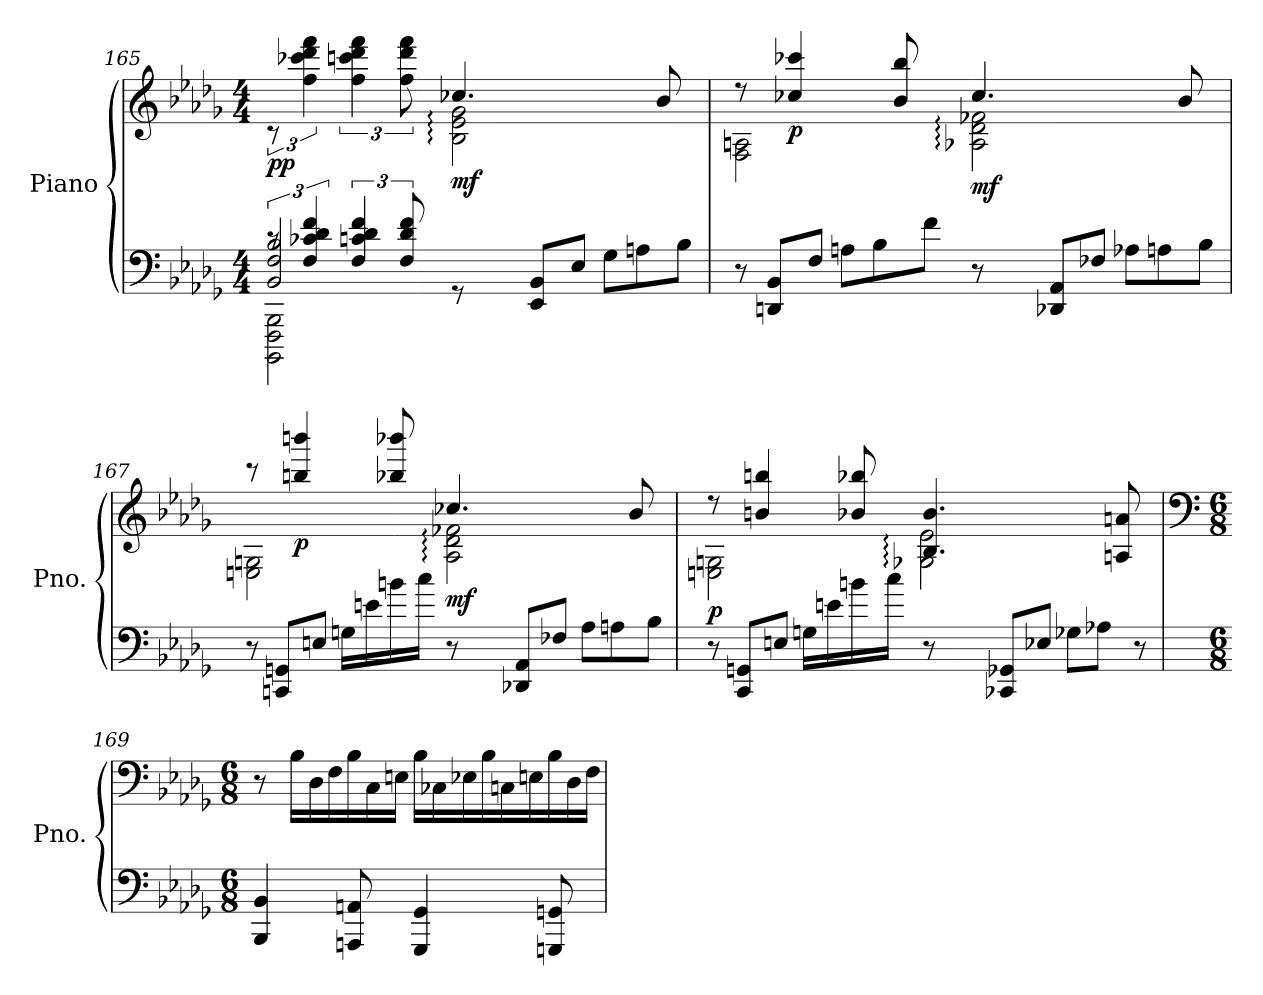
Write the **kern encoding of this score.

**kern	**kern	**dynam
*part1	*part1	*part1
*staff2	*staff1	*staff1/2
*I"Piano	*	*
*I'Pno.	*	*
*clefF4	*clefG2	*
*k[b-e-a-d-g-]	*k[b-e-a-d-g-]	*
*M4/4	*M4/4	*
=165	=165	=165
*^	*^	*
*	*^	*	*^	*
!	!	!	!	!	!	!LO:DY:b
2BB-/ 2F/ 2B-/	12rc	2BBBB-\ 2FFF\ 2BBB-\	12rc	2ryy	2ryy	pp
.	6F/ 6c-X/ 6d-/ 6f/	.	6ff\ 6ccc-X\ 6ddd-\ 6fff\	.	.	.
.	6F/ 6cn/ 6d-/ 6f/	.	6ff\ 6cccn\ 6ddd-\ 6fff\	.	.	.
.	12F/ 12d-/ 12f/	.	12ff\ 12ddd-\ 12fff\	.	.	.
*	*Xtuplet	*	*	*	*Xtuplet	*
!	!	!	!	!	!	!LO:DY:b
2ryy	12rGG	2ryy	4.cc-X/	2B-\: 2e-\: 2g-\:	48B-!yy	mf
.	.	.	.	.	48e-!yy	.
.	.	.	.	.	48g-!yy	.
.	.	.	.	.	16cc-!yy	.
.	12EE-/ 12BB-/L	.	.	.	.	.
.	.	.	.	.	4.ryy	.
.	12E-/J	.	.	.	.	.
.	12G-\L	.	.	.	.	.
.	12An\	.	.	.	.	.
.	.	.	8b-/	.	.	.
.	12B-\J	.	.	.	.	.
*v	*v	*v	*	*	*	*
!!LO:LB:g=z	!!	!!
=166	=166	=166	=166	=166
12r	8r	2F\ 2An\	2ryy	.
12DDn/ 12BB-/L	.	.	.	.
!	!	!	!	!LO:DY:b
.	4cc-X/ 4ccc-X/	.	.	p
12F/J	.	.	.	.
12An\L	.	.	.	.
12B-\	.	.	.	.
.	8b-/ 8bb-/	.	.	.
12f\J	.	.	.	.
!	!	!	!	!LO:DY:b
12r	4.cc-/	2A-X\: 2d-\: 2f-X\:	48A-!yy	mf
.	.	.	48d-!yy	.
.	.	.	48f-!yy	.
.	.	.	16cc-!yy	.
12DD-X/ 12AA-/L	.	.	.	.
.	.	.	4.ryy	.
12F-X/J	.	.	.	.
12A-X\L	.	.	.	.
12An\	.	.	.	.
.	8b-/	.	.	.
12B-\J	.	.	.	.
=167	=167	=167	=167	=167
12r	8r	2En\ 2Gn\	2ryy	.
12CCn/ 12GGn/L	.	.	.	.
!	!	!	!	!LO:DY:b
.	4bbn/ 4bbbn/	.	.	p
12En/J	.	.	.	.
16Gn\LL	.	.	.	.
16en\	.	.	.	.
16bn\	8bb-X/ 8bbb-X/	.	.	.
16cc\JJ	.	.	.	.
!	!	!	!	!LO:DY:b
12r	4.cc-X/	2A-\: 2d-\: 2f-X\:	48A-!yy	mf
.	.	.	48d-!yy	.
.	.	.	48f-!yy	.
.	.	.	16cc-!yy	.
12DD-X/ 12AA-/L	.	.	.	.
.	.	.	4.ryy	.
12F-X/J	.	.	.	.
12A-\L	.	.	.	.
12An\	.	.	.	.
.	8b-/	.	.	.
12B-\J	.	.	.	.
!!LO:PB:g=z	!!	!!
=168	=168	=168	=168	=168
!	!	!	!	!LO:DY:a=2
12r	8r	2En\ 2Gn\	2ryy	p
12CC/ 12GGn/L	.	.	.	.
.	4bn/ 4bbn/	.	.	.
12En/J	.	.	.	.
16Gn\LL	.	.	.	.
16en\	.	.	.	.
16bn\	8b-X/ 8bb-X/	.	.	.
16cc\JJ	.	.	.	.
12r	4.B-/ 4.b-/	2G-X\: 2e-\:	48G-!yy	.
.	.	.	48B-!yy	.
.	.	.	48e-!yy	.
.	.	.	16b-!yy	.
12CC-X/ 12GG-X/L	.	.	.	.
.	.	.	4.ryy	.
12E-X/J	.	.	.	.
12G-X\L	.	.	.	.
12A-X\J	.	.	.	.
.	8An/ 8an/	.	.	.
12r	.	.	.	.
*	*v	*v	*v	*
=169	=169	=169
*	*clefF4	*
*M6/8	*M6/8	*
*	*MM105	*
4BBB-/ 4BB-/	8r	.
.	24B-\LL	.
.	24D-\	.
.	24F\	.
8AAAn/ 8AAn/	24B-\	.
.	24C\	.
.	24En\JJ	.
4GGG-/ 4GG-/	24B-\LL	.
.	24C-X\	.
.	24E-X\	.
.	24B-\	.
.	24Cn\	.
.	24En\	.
8GGGn/ 8GGn/	24B-\	.
.	24D-\	.
.	24F\JJ	.
=	=	=
*-	*-	*-
